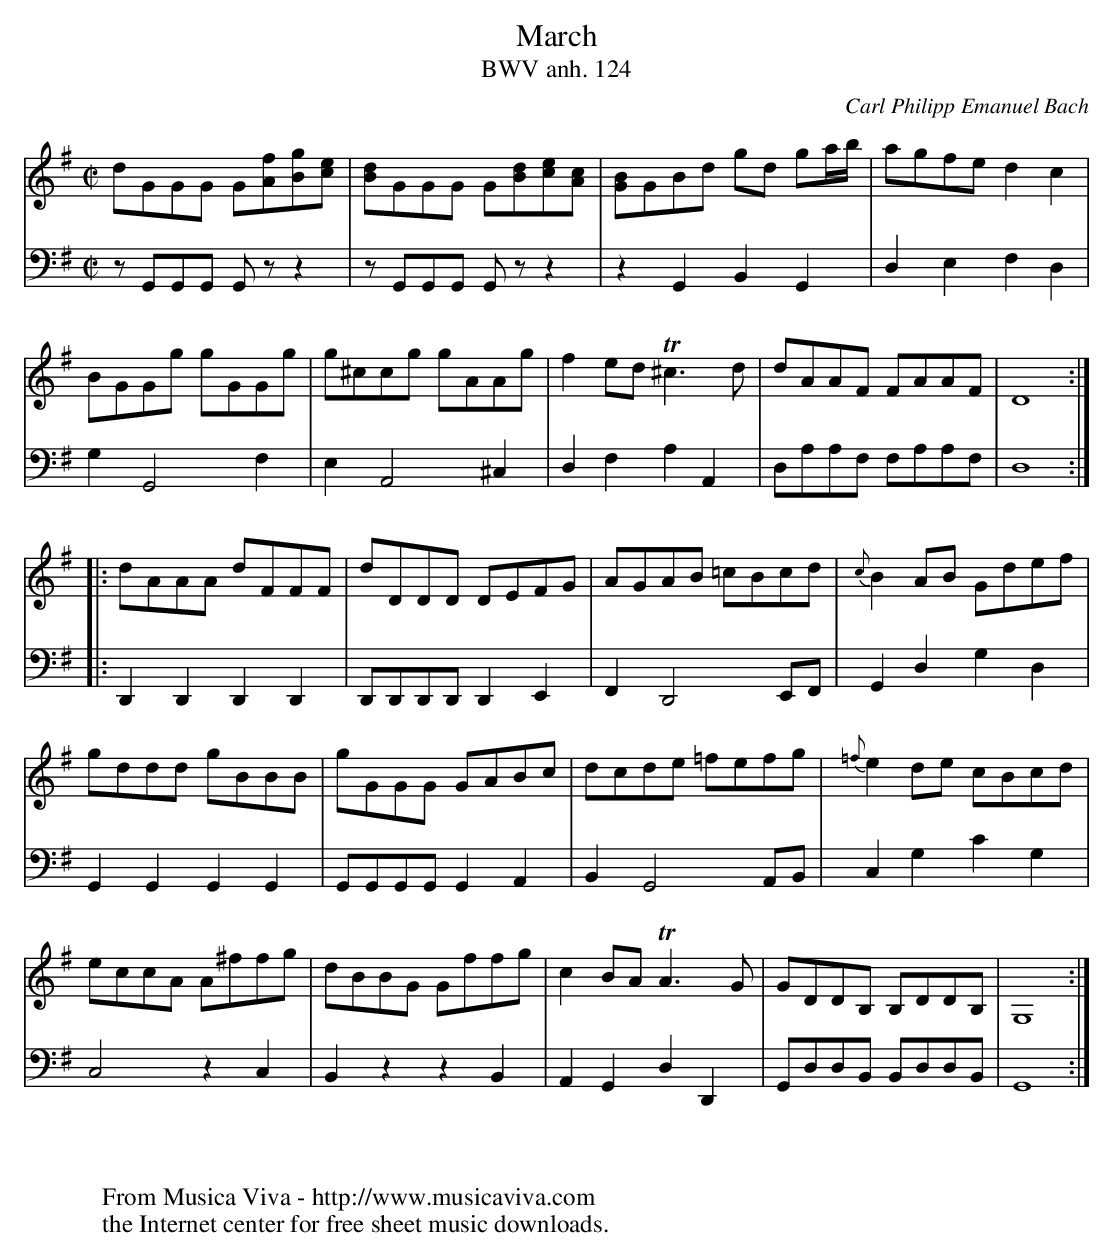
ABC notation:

X:1
T:March
T:BWV anh. 124
C:Carl Philipp Emanuel Bach
V:1 Program 1 6 %Harpsichord
V:2 Program 1 6 bass %Harpsichord
M:C|
L:1/8
K:G
V:1
dGGG G[Af][Bg][ce]|[Bd]GGG G[Bd][ce][Ac]|[GB]GBd gd ga/b/|agfed2c2|
V:2
z G,,G,,G,, G,, z z2|z G,,G,,G,, G,, z z2|z2G,,2B,,2G,,2|D,2E,2F,2D,2|
V:1
BGGg gGGg|g^ccg gAAg|f2edT^c3d|dAAF FAAF|D8:|
V:2
G,2G,,4F,2|E,2A,,4^C,2|D,2F,2A,2A,,2|D,A,A,F, F,A,A,F,|D,8:|
V:1
|:dAAA dFFF|dDDD DEFG|AGAB =cBcd|{c}B2AB Gdef|
V:2
|:D,,2D,,2D,,2D,,2|D,,D,,D,,D,,D,,2E,,2|F,,2D,,4E,,F,,|G,,2D,2G,2D,2|
V:1
gddd gBBB|gGGG GABc|dcde =fefg|{=f}e2 de cBcd|
V:2
G,,2G,,2G,,2G,,2|G,,G,,G,,G,,G,,2A,,2|B,,2G,,4A,,B,,|C,2G,2C2G,2|
V:1
eccA A^ffg|dBBG Gffg|c2BATA3G|GDDB, B,DDB,|G,8:|
V:2
C,4 z2 C,2|B,,2 z2 z2 B,,2|A,,2G,,2D,2D,,2|G,,D,D,B,, B,,D,D,B,,|G,,8:|
W:
W:
W:  From Musica Viva - http://www.musicaviva.com
W:  the Internet center for free sheet music downloads.
